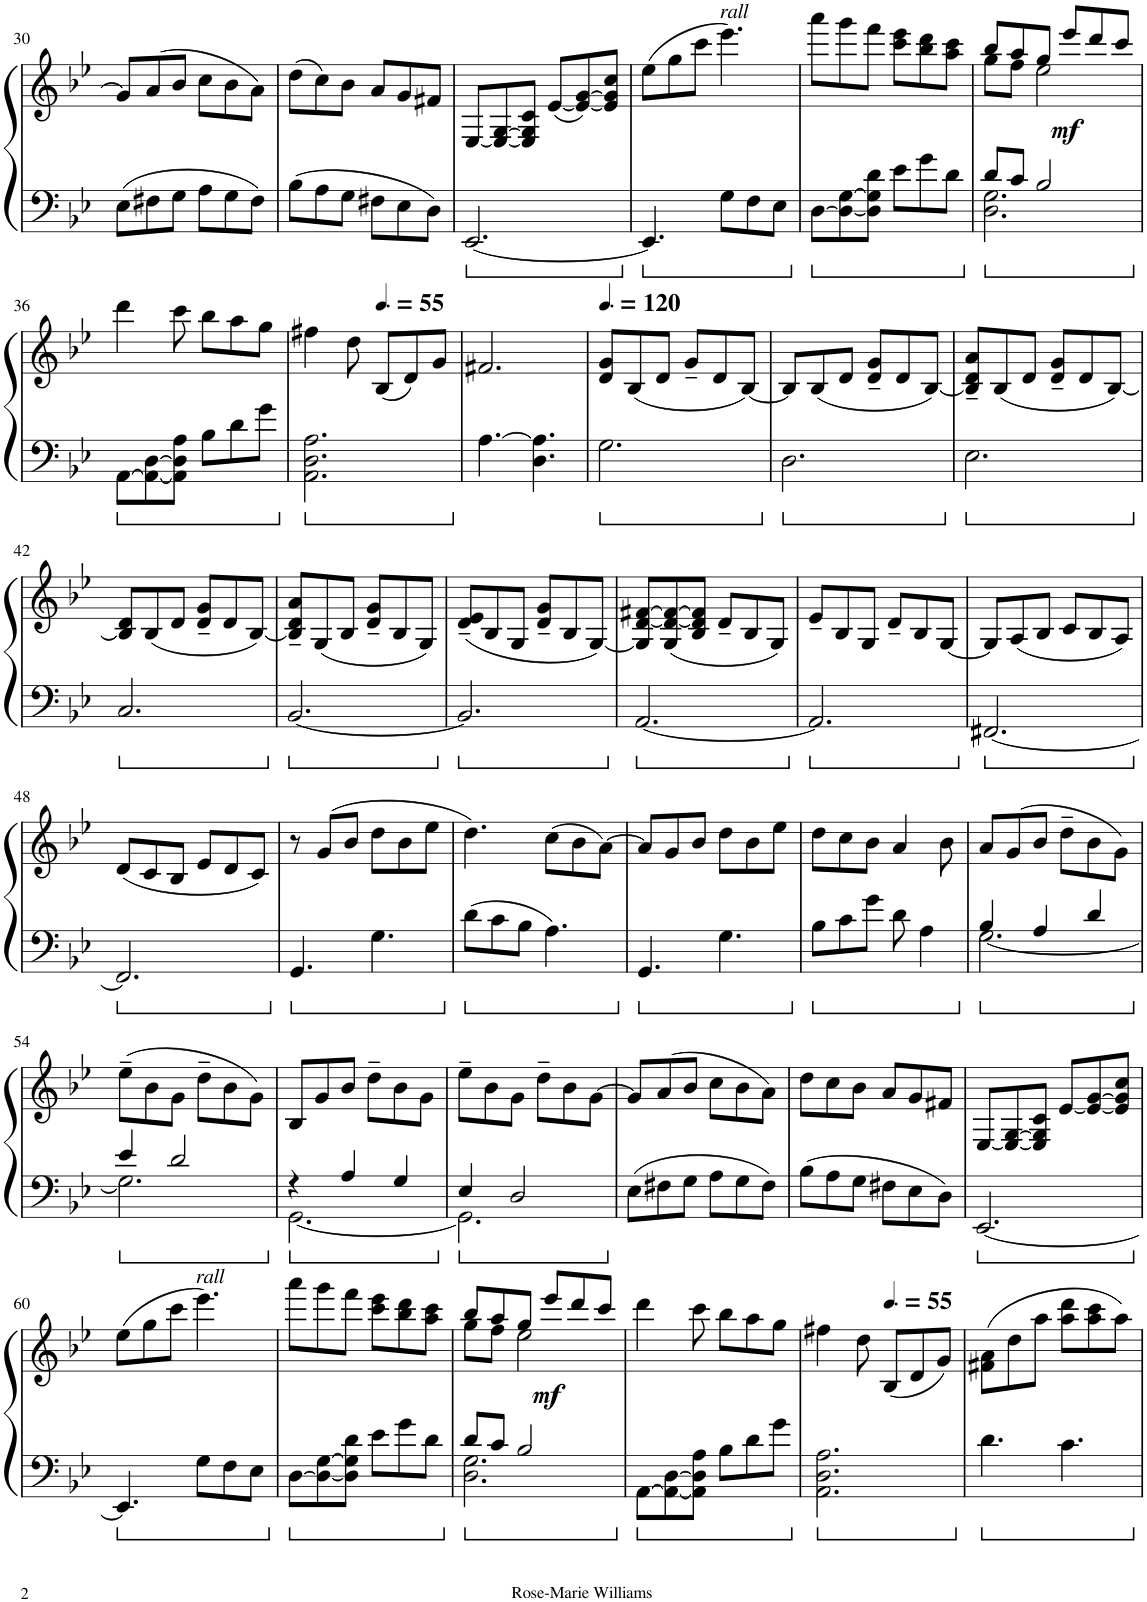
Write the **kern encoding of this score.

**kern	**kern	**dynam
*part1	*part1	*part1
*staff2	*staff1	*staff1/2
*I"Piano	*	*
*I'Pno.	*	*
!!LO:PB:g=z
*clefF4	*clefG2	*
*k[b-e-]	*k[b-e-]	*
*M6/8	*M6/8	*
=30	=30	=30
8E-\L	8g/L]	.
8F#X\	(8a/	.
8G\J	8b-/J	.
8A\L	8cc\L	.
8G\	8b-\	.
8F#\J	8a\J)	.
=31	=31	=31
8B-\L	(8dd\L	.
8A\	8cc\)	.
8G\J	8b-\J	.
8F#X\L	8a/L	.
8E-\	8g/	.
8D\J	8f#X/J	.
=32	=32	=32
[2.EE-/	[8E-/L	.
.	8E-/_ [8G/	.
.	8E-/] 8G/] 8c/J	.
.	([8e-/L	.
.	8e-/_ [8g/)	.
.	8e-/] 8g/] 8cc/J	.
=33	=33	=33
4.EE-/]	(8ee-\L	.
.	8gg\	.
.	8ccc\J	.
!	!LO:TX:a:i:t=rall	!
8G\L	4.eee-\)	.
8F\	.	.
8E-\J	.	.
=34	=34	=34
[8D\L	8aaa\L	.
8D\_ [8G\	8ggg\	.
8D\] 8G\] 8d\J	8fff\J	.
8e-\L	8ccc\ 8eee-\L	.
8g\	8bb-\ 8ddd\	.
8d\J	8aa\ 8ccc\J	.
=35	=35	=35
*^	*^	*
8d/L	2.D\ 2.G\	8bb-/L	8gg\L	.
8c/J	.	8aa/	8ff\J	.
2B-/	.	8gg/J	2ee-\	.
!	!	!	!	!LO:DY:b
.	.	8eee-/L	.	mf
.	.	8ddd/	.	.
.	.	8ccc/J	.	.
*v	*v	*	*	*
*	*v	*v	*
!!LO:LB:g=z
=36	=36	=36
[8AA\L	4ddd\	.
8AA\_ [8D\	.	.
8AA\] 8D\] 8A\J	8ccc\	.
8B-\L	8bb-\L	.
8d\	8aa\	.
8g\J	8gg\J	.
=37	=37	=37
2.AA\ 2.D\ 2.A\	4ff#X\	.
.	8dd\	.
*	*MM83	*
.	(8B-/L	.
.	8d/)	.
.	8g/J	.
=38	=38	=38
[4.A\	2.f#X/	.
4.D\ 4.A\]	.	.
=39	=39	=39
*	*MM180	*
2.G\	8d/ 8g/L	.
.	(8B-/	.
.	8d/J	.
.	8g~/L	.
.	8d/	.
.	[8B-/J)	.
=40	=40	=40
2.D\	8B-/L]	.
.	(8B-/	.
.	8d/J	.
.	8d/~ 8g/~L	.
.	8d/	.
.	[8B-/J)	.
=41	=41	=41
2.E-\	8B-/]~ 8d/~ 8a/~L	.
.	(8B-/	.
.	8d/J	.
.	8d/~ 8g/~L	.
.	8d/	.
.	[8B-/J)	.
!!LO:LB:g=z
=42	=42	=42
2.C/	8B-/] 8d/L	.
.	(8B-/	.
.	8d/J	.
.	8d/~ 8g/~L	.
.	8d/	.
.	[8B-/J)	.
=43	=43	=43
[2.BB-/	8B-/]~ 8d/~ 8a/~L	.
.	(8G/	.
.	8B-/J	.
.	8d/~ 8g/~L	.
.	8B-/	.
.	8G/J)	.
=44	=44	=44
2.BB-/]	(8d/~ 8e-/~L	.
.	8B-/	.
.	8G/J	.
.	8d/~ 8g/~L	.
.	8B-/	.
.	[8G/J)	.
=45	=45	=45
[2.AA/	8G/] [8d/ [8f#X/L	.
.	(8G/ 8d/_ 8f#/_	.
.	8B-/ 8d/] 8f#/]J	.
.	8d~/L	.
.	8B-/	.
.	8G/J)	.
=46	=46	=46
2.AA/]	8e-~/L	.
.	8B-/	.
.	8G/J	.
.	8d~/L	.
.	8B-/	.
.	[8G/J	.
=47	=47	=47
[2.FF#X/	8G/L]	.
.	(8A/	.
.	8B-/J	.
.	8c/L	.
.	8B-/	.
.	8A/J)	.
!!LO:LB:g=z
=48	=48	=48
2.FF#/]	(8d/L	.
.	8c/	.
.	8B-/J	.
.	8e-/L	.
.	8d/	.
.	8c/J)	.
=49	=49	=49
4.GG/	8r	.
.	(8g/L	.
.	8b-/J	.
4.G\	8dd\L	.
.	8b-\	.
.	8ee-\J	.
=50	=50	=50
8d\L	4.dd\)	.
8c\	.	.
8B-\J	.	.
4.A\	(8cc\L	.
.	8b-\	.
.	[8a\J)	.
=51	=51	=51
4.GG/	8a/L]	.
.	8g/	.
.	8b-/J	.
4.G\	8dd\L	.
.	8b-\	.
.	8ee-\J	.
=52	=52	=52
8B-\L	8dd\L	.
8c\	8cc\	.
8g\J	8b-\J	.
8d\	4a/	.
4A\	.	.
.	8b-\	.
=53	=53	=53
*^	*	*
4B-/	[2.G\	8a/L	.
.	.	(8g/	.
4A/	.	8b-/J	.
.	.	8dd~\L	.
4d/	.	8b-\	.
.	.	8g\J)	.
!!LO:LB:g=z
=54	=54	=54	=54
4e-/	2.G\]	(8ee-~\L	.
.	.	8b-\	.
2d/	.	8g\J	.
.	.	8dd~\L	.
.	.	8b-\	.
.	.	8g\J)	.
=55	=55	=55	=55
4r	[2.GG\	8B-/L	.
.	.	8g/	.
4A/	.	8b-/J	.
.	.	8dd~\L	.
4G/	.	8b-\	.
.	.	8g\J	.
=56	=56	=56	=56
4E-/	2.GG\]	8ee-~\L	.
.	.	8b-\	.
2D/	.	8g\J	.
.	.	8dd~\L	.
.	.	8b-\	.
.	.	[8g\J	.
*v	*v	*	*
=57	=57	=57
8E-\L	8g/L]	.
8F#X\	(8a/	.
8G\J	8b-/J	.
8A\L	8cc\L	.
8G\	8b-\	.
8F#\J	8a\J)	.
=58	=58	=58
8B-\L	8dd\L	.
8A\	8cc\	.
8G\J	8b-\J	.
8F#X\L	8a/L	.
8E-\	8g/	.
8D\J	8f#X/J	.
=59	=59	=59
[2.EE-/	[8E-/L	.
.	8E-/_ [8G/	.
.	8E-/] 8G/] 8c/J	.
.	[8e-/L	.
.	8e-/_ [8g/	.
.	8e-/] 8g/] 8cc/J	.
!!LO:LB:g=z
=60	=60	=60
4.EE-/]	(8ee-\L	.
.	8gg\	.
.	8ccc\J	.
!	!LO:TX:a:i:t=rall	!
8G\L	4.eee-\)	.
8F\	.	.
8E-\J	.	.
=61	=61	=61
[8D\L	8aaa\L	.
8D\_ [8G\	8ggg\	.
8D\] 8G\] 8d\J	8fff\J	.
8e-\L	8ccc\ 8eee-\L	.
8g\	8bb-\ 8ddd\	.
8d\J	8aa\ 8ccc\J	.
=62	=62	=62
*^	*^	*
8d/L	2.D\ 2.G\	8bb-/L	8gg\L	.
8c/J	.	8aa/	8ff\J	.
2B-/	.	8gg/J	2ee-\	.
!	!	!	!	!LO:DY:b
.	.	8eee-/L	.	mf
.	.	8ddd/	.	.
.	.	8ccc/J	.	.
*v	*v	*	*	*
*	*v	*v	*
=63	=63	=63
[8AA\L	4ddd\	.
8AA\_ [8D\	.	.
8AA\] 8D\] 8A\J	8ccc\	.
8B-\L	8bb-\L	.
8d\	8aa\	.
8g\J	8gg\J	.
=64	=64	=64
2.AA\ 2.D\ 2.A\	4ff#X\	.
.	8dd\	.
*	*MM83	*
.	(8B-/L	.
.	8d/	.
.	8g/J)	.
=65	=65	=65
4.d\	(8f#X\ 8a\L	.
.	8dd\	.
.	8aa\J	.
4.c\	8aa\ 8ddd\L	.
.	8aa\ 8ccc\	.
.	8aa\J)	.
=	=	=
*-	*-	*-
